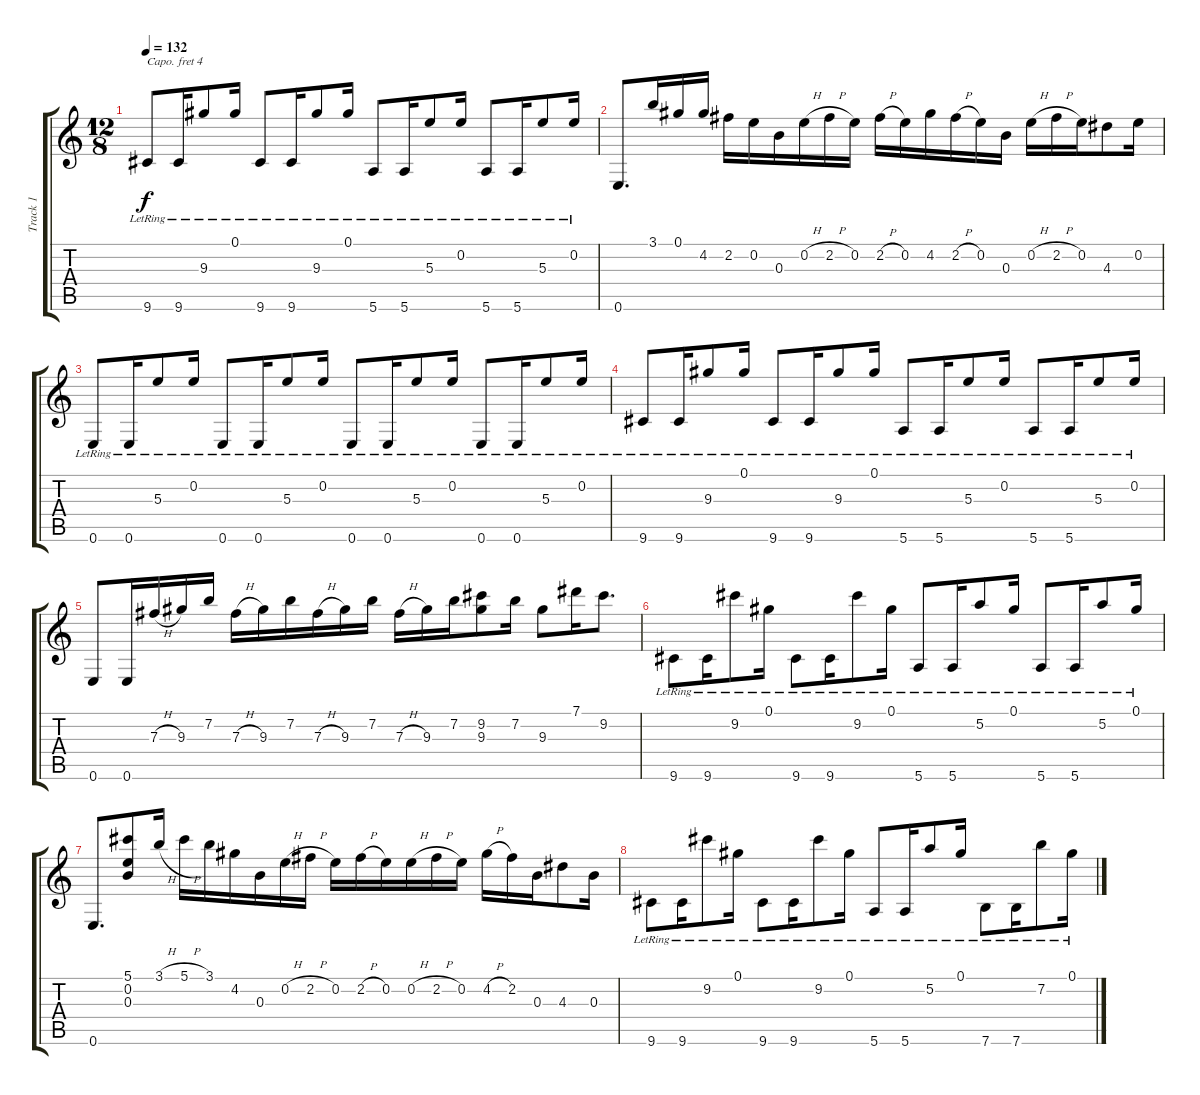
\track ("Track 1" "Track 1") {instrument acousticguitarsteel}
\staff {score tabs}
\capo 4
\tuning (E4 C4 G3 C3 G2 C2) {hide}
\ts (12 8)
\tempo 132
\clef g2
\ks c
9.6{lr}.8{dy f} 9.6{lr}.16 9.3{lr}.8 0.1{lr}.16 9.6{lr}.8 9.6{lr}.16 9.3{lr}.8 0.1{lr}.16 5.6{lr}.8 5.6{lr}.16 5.3{lr}.8 0.2{lr}.16 5.6{lr}.8 5.6{lr}.16 5.3{lr}.8 0.2{lr}.16 |
0.6.8{d} 3.1.16 0.1.16 4.2.16 2.2.16 0.2.16 0.3.16 0.2{h}.16 2.2{h}.16 0.2.16 2.2{h}.16 0.2.16 4.2.16 2.2{h}.16 0.2.16 0.3.16 0.2{h}.16 2.2{h}.16 0.2.16 4.3.8 0.2.16 |
0.6{lr}.8 0.6{lr}.16 5.3{lr}.8 0.2{lr}.16 0.6{lr}.8 0.6{lr}.16 5.3{lr}.8 0.2{lr}.16 0.6{lr}.8 0.6{lr}.16 5.3{lr}.8 0.2{lr}.16 0.6{lr}.8 0.6{lr}.16 5.3{lr}.8 0.2{lr}.16 |
9.6{lr}.8 9.6{lr}.16 9.3{lr}.8 0.1{lr}.16 9.6{lr}.8 9.6{lr}.16 9.3{lr}.8 0.1{lr}.16 5.6{lr}.8 5.6{lr}.16 5.3{lr}.8 0.2{lr}.16 5.6{lr}.8 5.6{lr}.16 5.3{lr}.8 0.2{lr}.16 |
0.6.8 0.6.16 7.3{h}.16 9.3.16 7.2.16 7.3{h}.16 9.3.16 7.2.16 7.3{h}.16 9.3.16 7.2.16 7.3{h}.16 9.3.16 7.2.16 (9.2 9.3).8 7.2.16 9.3.8 7.1.16 9.2.8{d} |
9.6{lr}.8 9.6{lr}.16 9.2{lr}.8 0.1{lr}.16 9.6{lr}.8 9.6{lr}.16 9.2{lr}.8 0.1{lr}.16 5.6{lr}.8 5.6{lr}.16 5.2{lr}.8 0.1{lr}.16 5.6{lr}.8 5.6{lr}.16 5.2{lr}.8 0.1{lr}.16 |
0.6.8{d} (5.1 0.2 0.3).8 3.1{h}.16 5.1{h}.16 3.1.16 4.2.16 0.3.16 0.2{h}.16 2.2{h}.16 0.2.16 2.2{h}.16 0.2.16 0.2{h}.16 2.2{h}.16 0.2.16 4.2{h}.16 2.2.16 0.3.16 4.3.8 0.3.16 |
9.6{lr}.8 9.6{lr}.16 9.2{lr}.8 0.1{lr}.16 9.6{lr}.8 9.6{lr}.16 9.2{lr}.8 0.1{lr}.16 5.6{lr}.8 5.6{lr}.16 5.2{lr}.8 0.1{lr}.16 7.6{lr}.8 7.6{lr}.16 7.2{lr}.8 0.1{lr}.16
